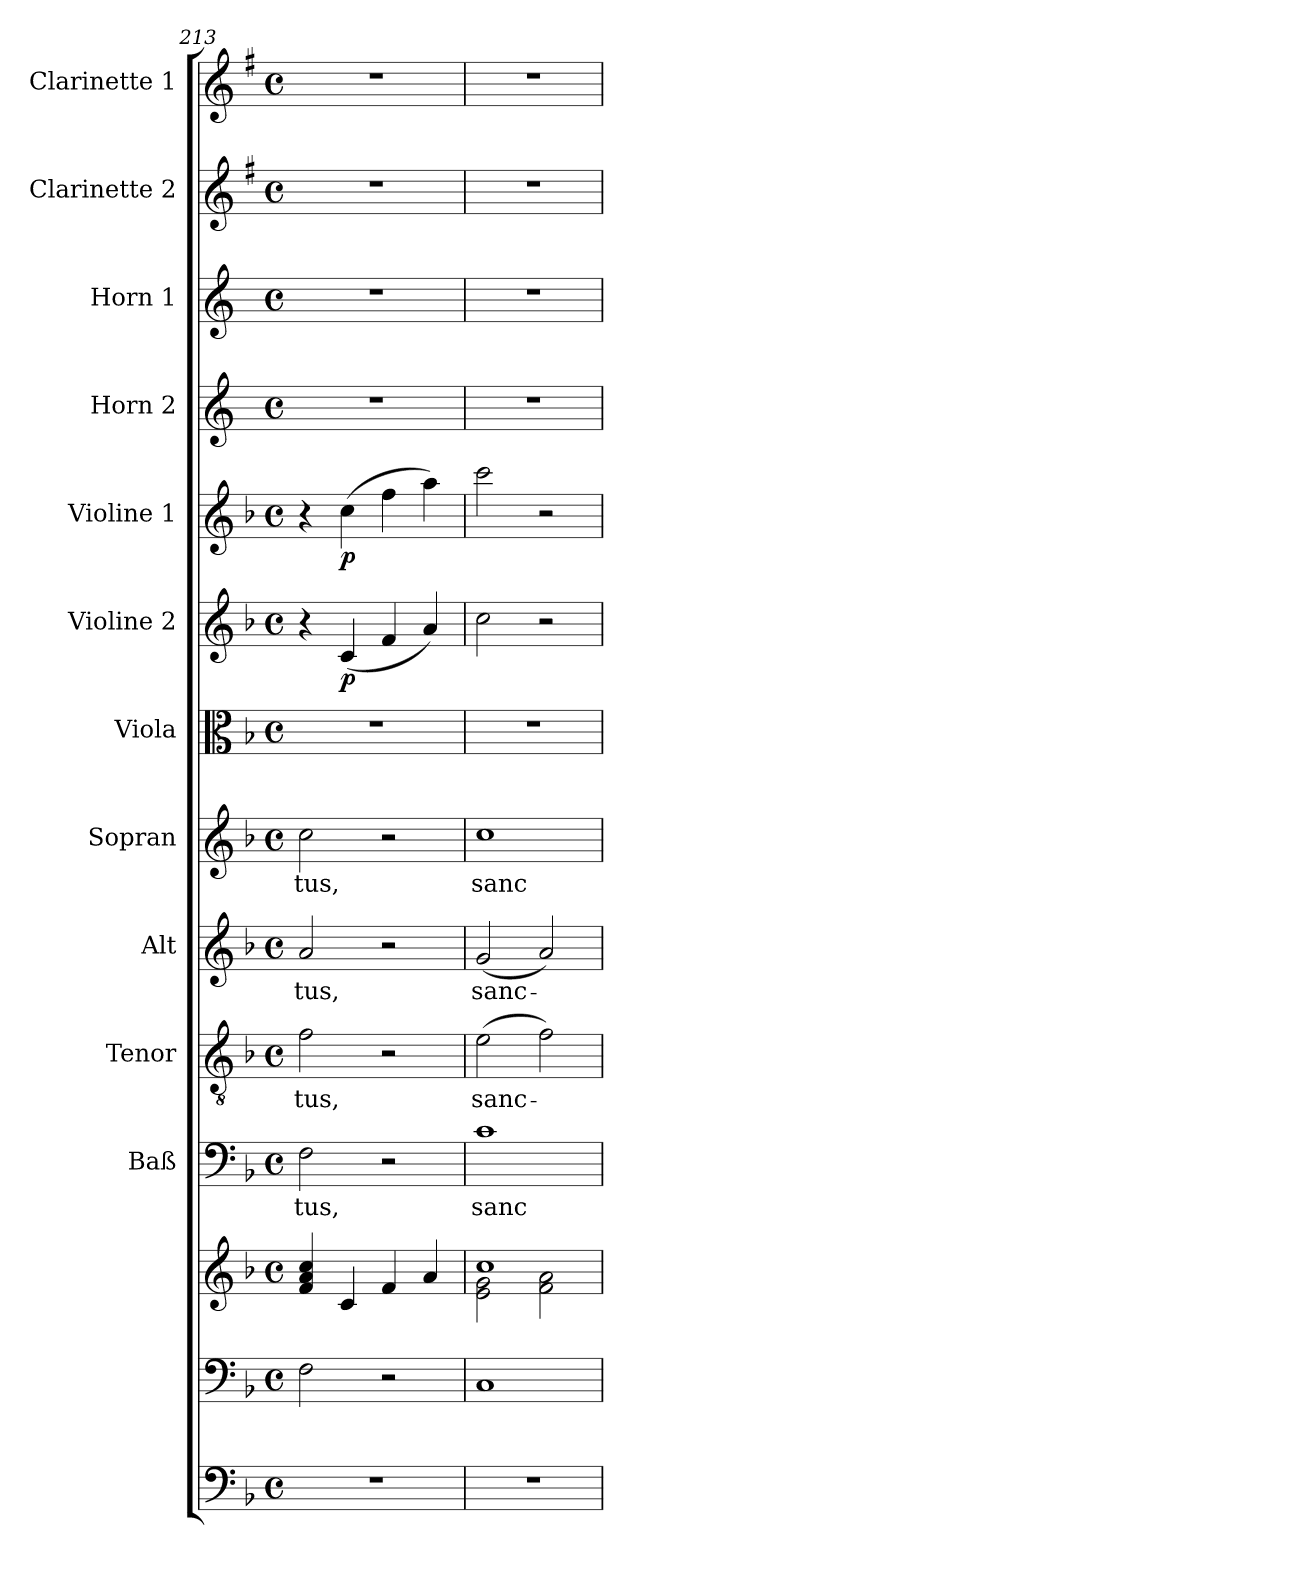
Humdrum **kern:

**kern	**kern	**kern	**kern	**text	**kern	**text	**kern	**text	**kern	**text	**kern	**kern	**dynam	**kern	**dynam	**kern	**kern	**kern	**kern
*part13	*part12	*part12	*part11	*part11	*part10	*part10	*part9	*part9	*part8	*part8	*part7	*part6	*part6	*part5	*part5	*part4	*part3	*part2	*part1
*staff14	*staff13	*staff12	*staff11	*staff11	*staff10	*staff10	*staff9	*staff9	*staff8	*staff8	*staff7	*staff6	*staff6	*staff5	*staff5	*staff4	*staff3	*staff2	*staff1
*	*	*	*I"Baß	*	*I"Tenor	*	*I"Alt	*	*I"Sopran	*	*I"Viola	*I"Violine 2	*	*I"Violine 1	*	*I"Horn 2	*I"Horn 1	*I"Clarinette 2	*I"Clarinette 1
*	*	*	*I'Baß	*	*I'Ten	*	*I'Alt	*	*I'Sop	*	*I'Vla.	*I'Vln. 2	*	*I'Vln. 1	*	*I'Hrn. 2	*I'Hrn. 1	*	*
*clefF4	*clefF4	*clefG2	*clefF4	*	*clefGv2	*	*clefG2	*	*clefG2	*	*clefC3	*clefG2	*	*clefG2	*	*clefG2	*clefG2	*clefG2	*clefG2
*ITrd7c12	*	*	*	*	*	*	*	*	*	*	*	*	*	*	*	*ITrd4c7	*ITrd4c7	*ITrd1c2	*ITrd1c2
*k[b-]	*k[b-]	*k[b-]	*k[b-]	*	*k[b-]	*	*k[b-]	*	*k[b-]	*	*k[b-]	*k[b-]	*	*k[b-]	*	*k[b-]	*k[b-]	*k[b-]	*k[b-]
*F:	*F:	*F:	*F:	*	*F:	*	*F:	*	*F:	*	*F:	*F:	*	*F:	*	*F:	*F:	*F:	*F:
*M4/4	*M4/4	*M4/4	*M4/4	*	*M4/4	*	*M4/4	*	*M4/4	*	*M4/4	*M4/4	*	*M4/4	*	*M4/4	*M4/4	*M4/4	*M4/4
*met(c)	*met(c)	*met(c)	*met(c)	*	*met(c)	*	*met(c)	*	*met(c)	*	*met(c)	*met(c)	*	*met(c)	*	*met(c)	*met(c)	*met(c)	*met(c)
=213	=213	=213	=213	=213	=213	=213	=213	=213	=213	=213	=213	=213	=213	=213	=213	=213	=213	=213	=213
!	!	!	!	!LO:LY:b	!	!LO:LY:b	!	!LO:LY:b	!	!LO:LY:b	!	!	!	!	!	!	!	!	!
1r	2F\	4f/ 4a/ 4cc/	2F\	-tus,	2f\	-tus,	2a/	-tus,	2cc\	-tus,	1r	4r	.	4r	.	1r	1r	1r	1r
!	!	!	!	!	!	!	!	!	!	!	!	!	!LO:DY:b	!	!LO:DY:b	!	!	!	!
.	.	4c/	.	.	.	.	.	.	.	.	.	(<4c/	p	(>4cc\	p	.	.	.	.
.	2r	4f/	2r	.	2r	.	2r	.	2r	.	.	4f/	.	4ff\	.	.	.	.	.
.	.	4a/	.	.	.	.	.	.	.	.	.	4a/)	.	4aa\)	.	.	.	.	.
=214	=214	=214	=214	=214	=214	=214	=214	=214	=214	=214	=214	=214	=214	=214	=214	=214	=214	=214	=214
*	*	*^	*	*	*	*	*	*	*	*	*	*	*	*	*	*	*	*	*
!	!	!	!	!	!LO:LY:b	!	!LO:LY:b	!	!LO:LY:b	!	!LO:LY:b	!	!	!	!	!	!	!	!	!
1r	1C	1cc	2e\ 2g\	1c	sanc-	(>2e\	sanc-	(<2g/	sanc-	1cc	sanc-	1r	2cc\	.	2ccc\	.	1r	1r	1r	1r
.	.	.	2f\ 2a\	.	.	2f\)	.	2a/)	.	.	.	.	2r	.	2r	.	.	.	.	.
*	*	*v	*v	*	*	*	*	*	*	*	*	*	*	*	*	*	*	*	*	*
=	=	=	=	=	=	=	=	=	=	=	=	=	=	=	=	=	=	=	=
*-	*-	*-	*-	*-	*-	*-	*-	*-	*-	*-	*-	*-	*-	*-	*-	*-	*-	*-	*-
